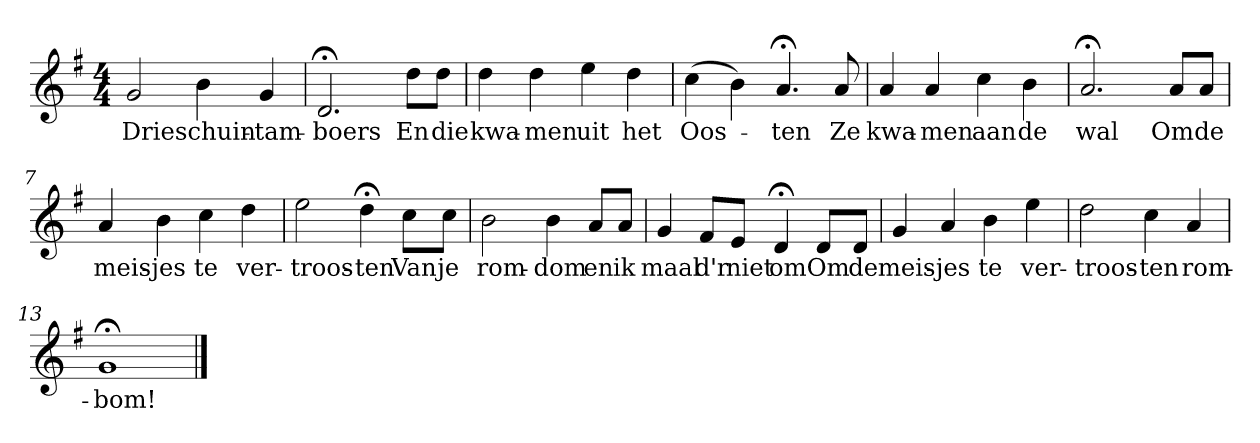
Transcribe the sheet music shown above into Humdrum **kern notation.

**kern	**text
*part1	*part1
*staff1	*staff1
*k[f#]	*
*G:	*
*M4/4	*
*MM120	*
=1	=1
2g	Drie
4b	schuin-
4g	-tam-
=2	=2
2.d;<	-boers
8ddL	En
8ddJ	die
=3	=3
4dd	kwa-
4dd	-men
4ee	uit
4dd	het
=4	=4
(4cc	Oos-
4b)	.
4.a;<	-ten
8a	Ze
=5	=5
4a	kwa-
4a	-men
4cc	aan
4b	de
=6	=6
2.a;<	wal
8aL	Om
8aJ	de
=7	=7
4a	meis-
4b	-jes
4cc	te
4dd	ver-
=8	=8
2ee	-troos-
4dd;<	-ten
8ccL	Van
8ccJ	je
=9	=9
2b	rom-
4b	-dom
8aL	en
8aJ	ik
=10	=10
4g	maal
8f#L	d'r
8eJ	niet
4d;<	om
8dL	Om
8dJ	de
=11	=11
4g	meis-
4a	-jes
4b	te
4ee	ver-
=12	=12
2dd	-troos-
4cc	-ten
4a	rom-
=13	=13
1g;<	-bom!
==	==
*-	*-
